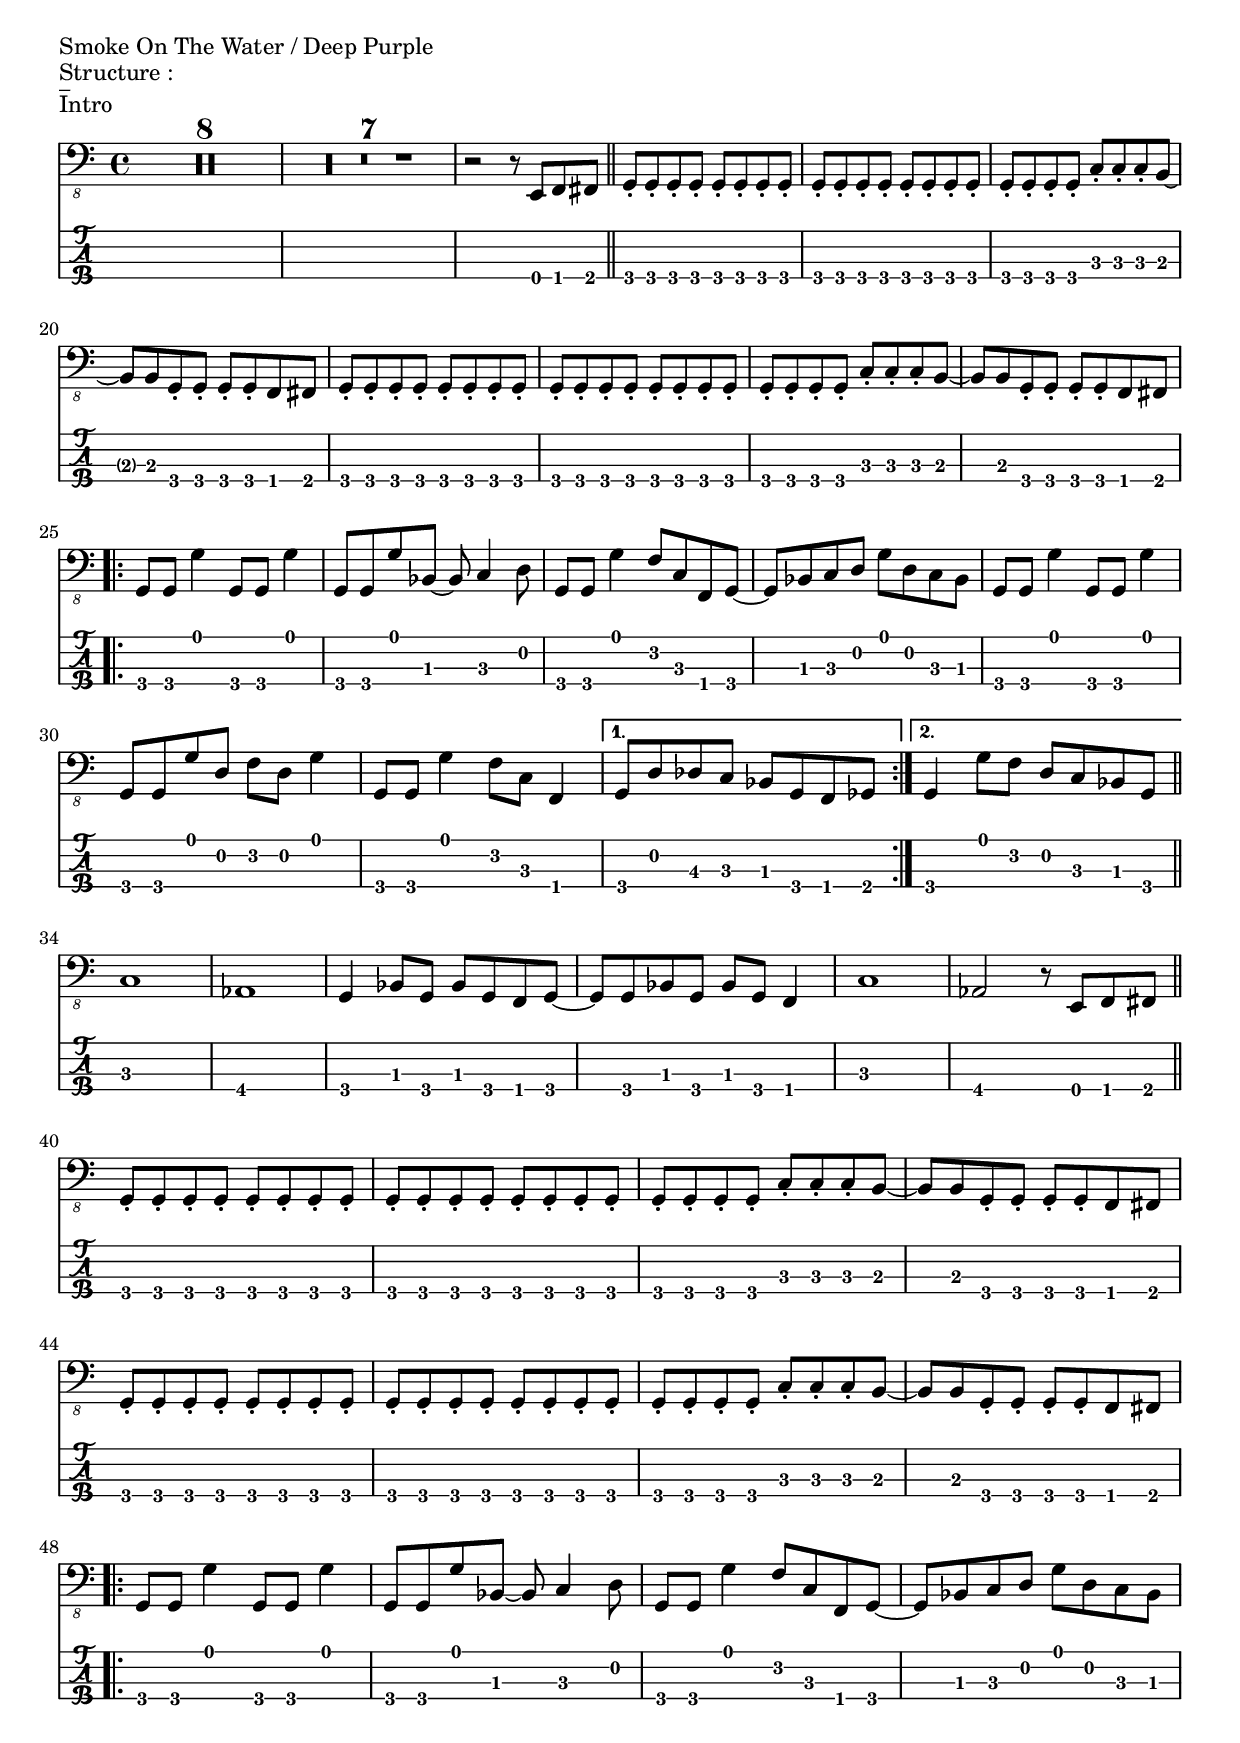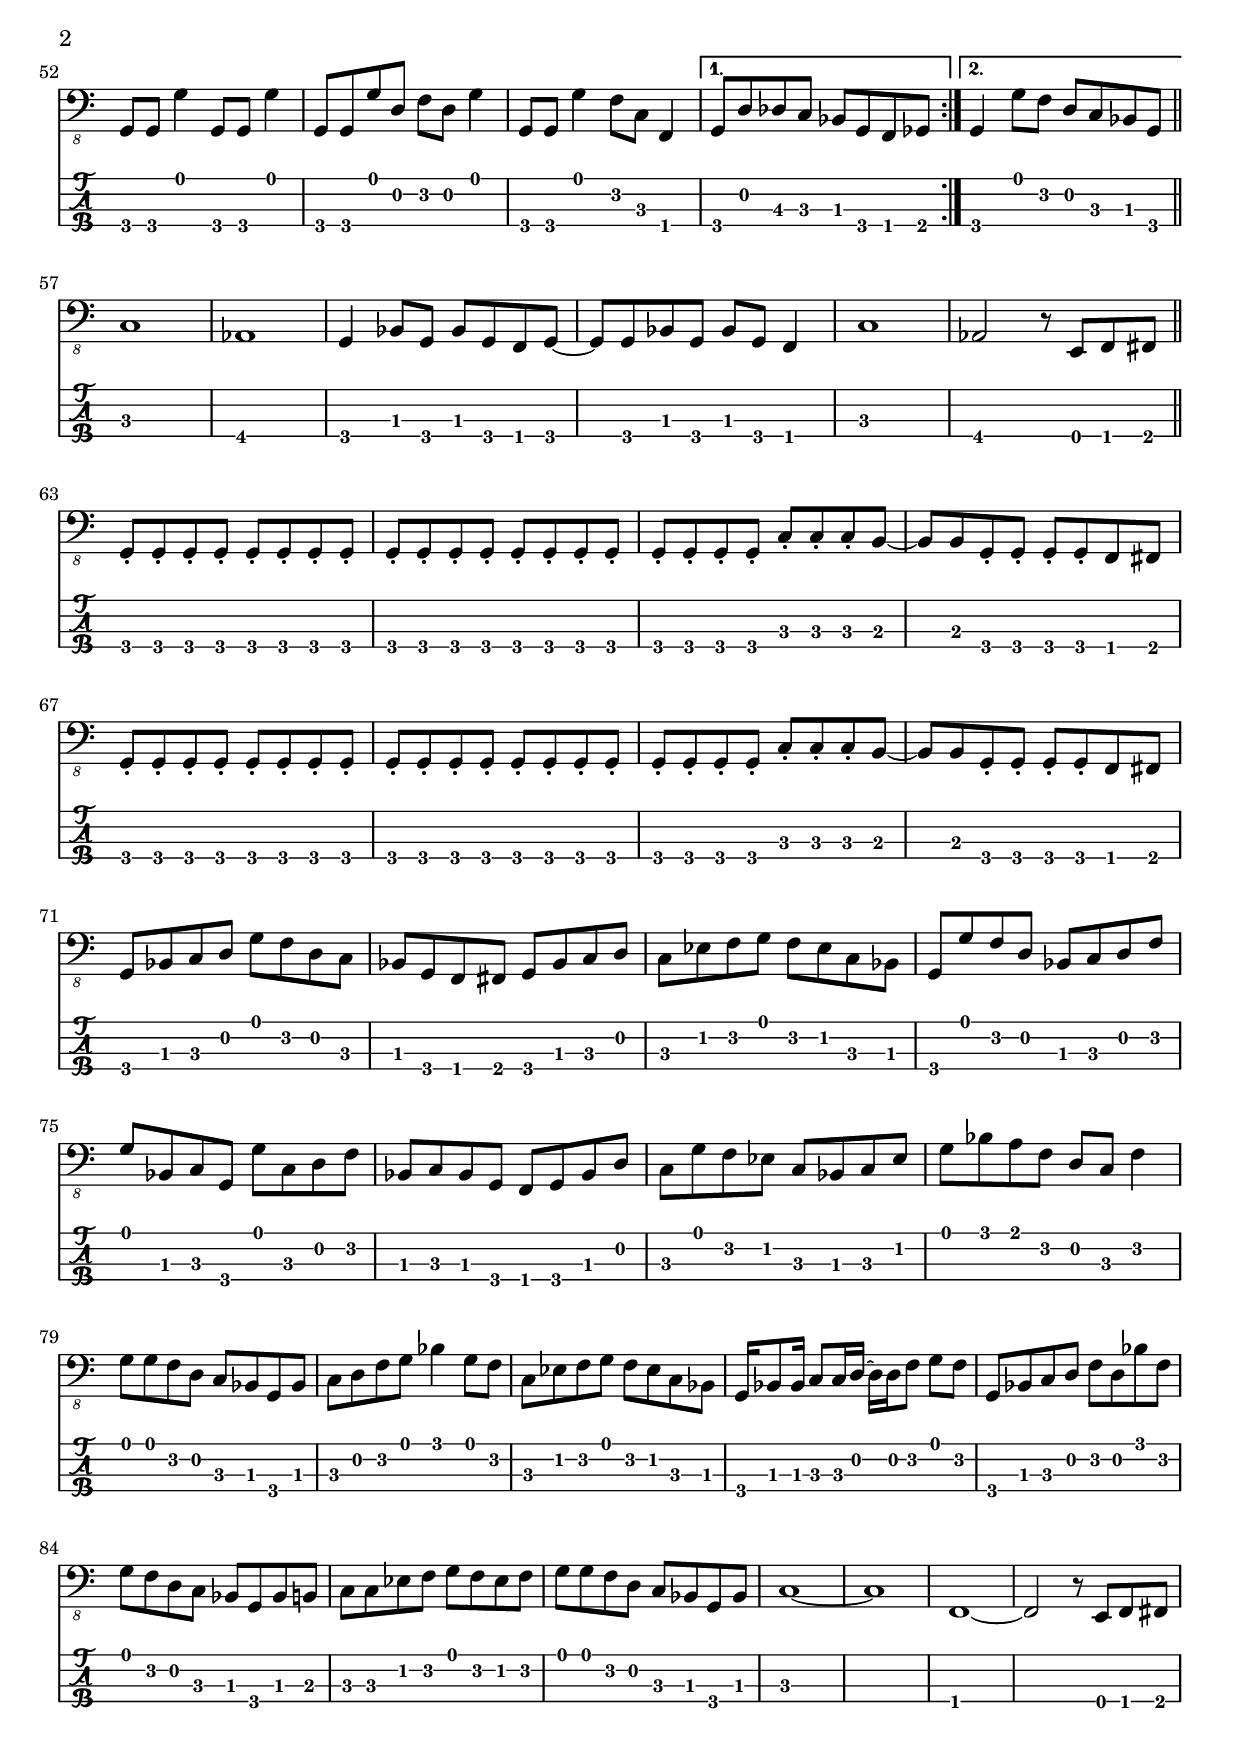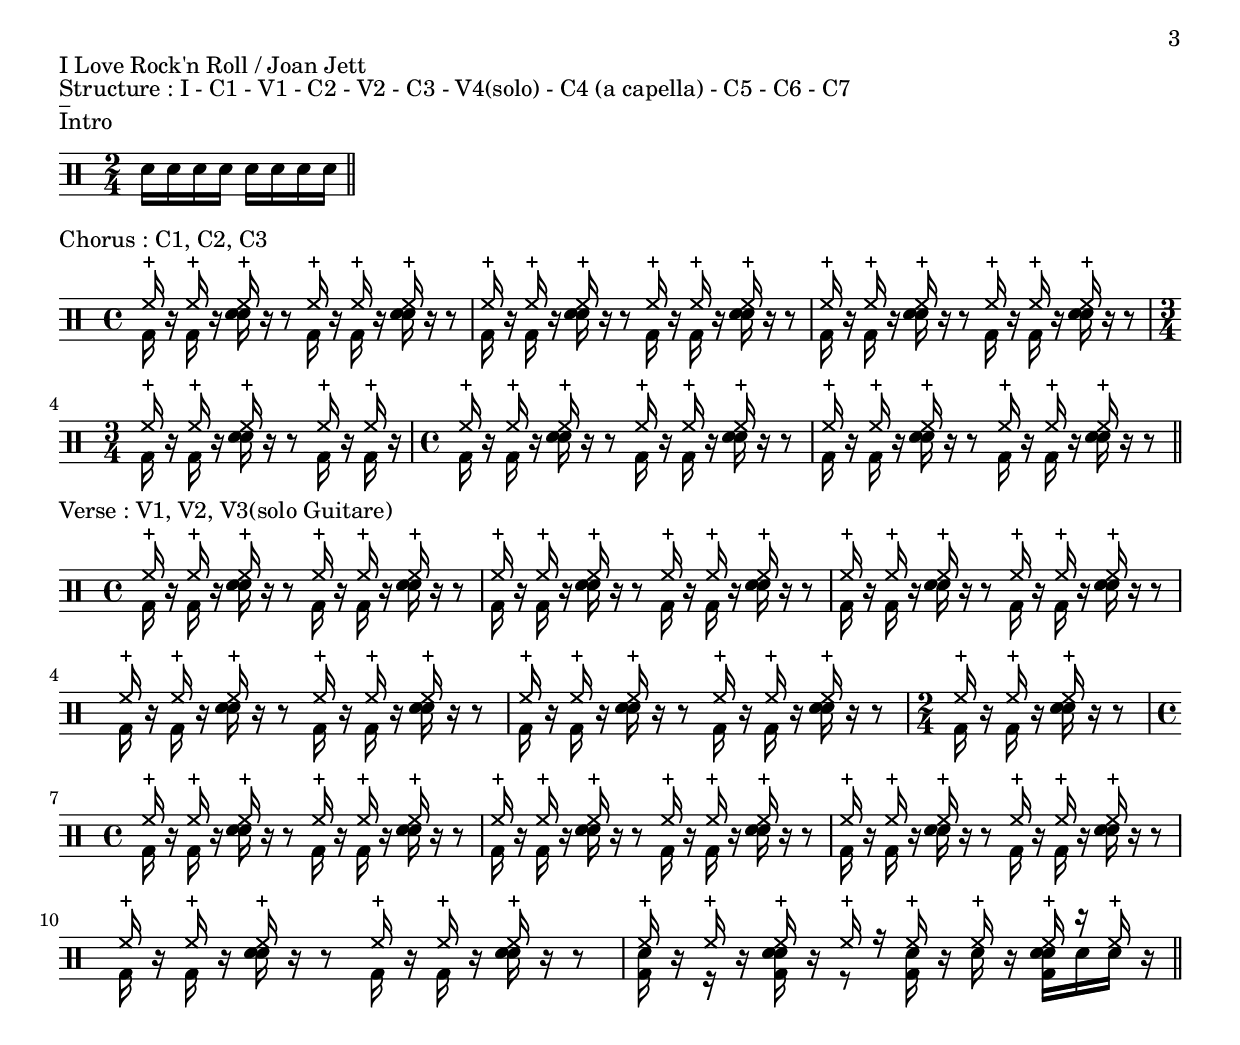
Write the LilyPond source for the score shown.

%{
############################
STRUCTURE 

Intro 
- 8 * 4/4 guitare1 [1 - 8]
- 8 * 4/4 guitare1 guit2 drums [9 - 16]
- 8 * 4/4 + basse [17 - 24]

Verse [25 - 40] chant

Chorus [41 - 46] chant

Re-intro [47 - 54] instrumental

Verse [55 - 70] chant

Chorus [71 - 76] chant

Re-intro [77 - 84] instrumental

Solo guitare [85 - 108] instrumental

Re-intro [105 - 112] instrumental

Verse [113 - 128] chant

Chorus [129 - 134] chant

Outro [135 - 150] = 2 x Re-intro

Fade Out [151 - 163] = x Re-intro + impro

#############################
PAROLES
V1
We all came out to Montreux
On the Lake Geneva shoreline
To make records with a mobile, yeah
We didn't have much time now
Frank Zappa and the Mothers
Were at the best place around
But some stupid with a flare gun
Burned the place to the ground

Chorus
Smoke on the water, a fire in the sky
(Smoke) on the water, you guys are great

V2
They burned down the gambling house
It died with an awful sound
Funky Claude was running in and out
He was pulling kids out the ground now
When it all was over
Find another place
Swiss time was running out
It seemed that we would lose the race

Chorus
Smoke on the water, a fire in the sky
Smoke on the water

V3
Burn it down
We ended up at the Grand Hotel
It was empty, cold and bare
The Rolling truck Stones thing just outside
Huh, making our music there now
With a few red lights and a few old beds
We made a place to sweat
No matter what we get out of this
I know, I know we'll never forget

Chorus
Smoke on the water, a fire in the sky
Smoke on the water
%}


%test

%test2

%test3
%% Generated by lilypond-book
%% Options: [exampleindent=10.16\mm,indent=0\mm,line-width=160\mm,quote,ragged-right]
%\include "lilypond-book-preamble.ly"


% ****************************************************************
% Start cut-&-pastable-section
% ****************************************************************



\paper {
  indent = 0\mm
%  line-width = 160\mm
%  % offset the left padding, also add 1mm as lilypond creates cropped
%  % images with a little space on the right
%  line-width = #(- line-width (* mm  3.000000) (* mm 1))
%  line-width = 160\mm - 2.0 * 10.16\mm
%  % offset the left padding, also add 1mm as lilypond creates cropped
%  % images with a little space on the right
%  line-width = #(- line-width (* mm  3.000000) (* mm 1))
%  ragged-right = ##t
	score-markup-spacing = #'((basic-distance . 8)
         (minimum-distance . 1)
         (padding . 1))
}


\version "2.24.1"
%\title = "Smoke On The Water"
%\composer = "Deep Purple"

%\layout {
  
%}

guitareIntro = \chords {
	r2 
}

guitarePartieA = \chords {
	e1 a2 b2 e1 
	\time 3/4 
	a2 r4
	\time 4/4
	e1 e 
}

guitarePartieB = \chords {
	e1 e e b a2 b e a1 a1 a4 r2. r1 b1
}

guitarePartieC = \chords {
	\time 4/4
	r1 r1 r1 r1 |
	\bar "||"
	\break
}

guitareOutro = \chords {
        
	
	e1 a2 b2 e1 
	\time 3/4 
	a2 r4 
}


basse = \relative {
  %Intro

  \set TabStaff.minimumFret = #0
  \set TabStaff.restrainOpenStrings = ##t
  \compressMMRests { R1*4/4*8 } |
  \compressMMRests { R1*4/4*7 } |
  r2 r8 e,, f fis | \bar "||"
  g-. g-. g-. g-. g-. g-. g-. g-. | g-. g-. g-. g-. g-. g-. g-. g-. | g-. g-. g-. g-. c-. c-. c-. b~ | b b g-. g-. g-. g-. f fis |
  g-. g-. g-. g-. g-. g-. g-. g-. | g-. g-. g-. g-. g-. g-. g-. g-. | g-. g-. g-. g-. c-. c-. c-. b~ | b b g-. g-. g-. g-. f fis |
  \break

  %Verse
  \set TabStaff.minimumFret = #0
  \set TabStaff.restrainOpenStrings = ##t	
  \repeat volta 2 {
    g8 g g'4 g,8 g g'4 | g,8 g g' bes,~bes c4 d8 | g,8 g g'4 f8 c f, g~ | g bes c d g d c bes |
    g8 g g'4 g,8 g g'4 | g,8 g g' d f d g4 | g,8 g g'4 f8 c f,4 | 
    \alternative {
      \volta 1 { g8 d' des c bes g f ges }
      \volta 2 { g4 g'8 f d c bes g }
    }
  }
  \bar "||"
  \break

  %Chorus
  \set TabStaff.minimumFret = #0
  \set TabStaff.restrainOpenStrings = ##t	
  c1 | aes | g4 bes8 g bes g f g~ | g g bes g bes g f4 | 
  c'1 | aes2 r8 e f fis |
  \bar "||"
  \break

  %Re-intro
  g-. g-. g-. g-. g-. g-. g-. g-. | g-. g-. g-. g-. g-. g-. g-. g-. | g-. g-. g-. g-. c-. c-. c-. b~ | b b g-. g-. g-. g-. f fis |
  g-. g-. g-. g-. g-. g-. g-. g-. | g-. g-. g-. g-. g-. g-. g-. g-. | g-. g-. g-. g-. c-. c-. c-. b~ | b b g-. g-. g-. g-. f fis |
  \break

  %Verse
  \set TabStaff.minimumFret = #0
  \set TabStaff.restrainOpenStrings = ##t	
  \repeat volta 2 {
    g8 g g'4 g,8 g g'4 | g,8 g g' bes,~bes c4 d8 | g,8 g g'4 f8 c f, g~ | g bes c d g d c bes |
    g8 g g'4 g,8 g g'4 | g,8 g g' d f d g4 | g,8 g g'4 f8 c f,4 | 
    \alternative {
      \volta 1 { g8 d' des c bes g f ges }
      \volta 2 { g4 g'8 f d c bes g }
    }
  }
  \bar "||"
  \break

  %Chorus
  \set TabStaff.minimumFret = #0
  \set TabStaff.restrainOpenStrings = ##t	
  c1 | aes | g4 bes8 g bes g f g~ | g g bes g bes g f4 | 
  c'1 | aes2 r8 e f fis |
  \bar "||"
  \break

  %Re-intro
  g-. g-. g-. g-. g-. g-. g-. g-. | g-. g-. g-. g-. g-. g-. g-. g-. | g-. g-. g-. g-. c-. c-. c-. b~ | b b g-. g-. g-. g-. f fis |
  g-. g-. g-. g-. g-. g-. g-. g-. | g-. g-. g-. g-. g-. g-. g-. g-. | g-. g-. g-. g-. c-. c-. c-. b~ | b b g-. g-. g-. g-. f fis |
  \break

  %Solo
  g bes c d g f d c | bes g f fis g bes c d | c ees f g f ees c bes | g g' f d bes c d f | 
  g bes, c g g' c, d f | bes, c bes g f g bes d | c g' f ees c bes c ees | g bes a f d c f4 |
  g8 g f d c bes g bes | c d f g bes4 g8 f | c ees f g f ees c bes | g16 bes8 bes16 c8 c16 d~ d d f8 g f |
  g, bes c d f d bes' f | g f d c bes g bes b | c c ees f g f ees f | g g f d c bes g bes |
  c1~ | c1 | f,1~ | f2 r8 e f fis | 
}


	
\markup {Smoke On The Water / Deep Purple}
\markup {Structure : }
\markup {_}

\markup {Intro}
<<
  \new Voice \with {
  \omit StringNumber
  } 
  {
    \clef "bass_8"
    \time 4/4
    \basse
  }
  %\guitareIntro
  \new TabStaff \with {
    stringTunings = #bass-tuning
  }
  {
    \basse
  }
>>



\pageBreak
\markup {I Love Rock'n Roll / Joan Jett}
\markup {Structure : I - C1 - V1 - C2 - V2 - C3 - V4(solo) - C4 (a capella) - C5 - C6 - C7}
\markup {_}

\markup {Intro}
upIntro = \drummode {
  \time 2/4
  
}
downIntro = \drummode {
  \time 2/4
  sn16 sn sn sn sn sn sn sn | \bar"||"
}
\new DrumStaff <<
  \new DrumVoice { \voiceOne \upIntro }
  \new DrumVoice { \voiceTwo \downIntro }
>>

\markup {Chorus : C1, C2, C3}
upChorus = \drummode {
  \time 4/4
  hhc16 r hhc16 r hhc16 r r8 hhc16 r hhc16 r hhc16 r r8 |  
  hhc16 r hhc16 r hhc16 r r8 hhc16 r hhc16 r hhc16 r r8 | 
  hhc16 r hhc16 r hhc16 r r8 hhc16 r hhc16 r hhc16 r r8 | 
  \time 3/4
  hhc16 r hhc16 r hhc16 r r8 hhc16 r hhc16 r |
  \time 4/4
  hhc16 r hhc16 r hhc16 r r8 hhc16 r hhc16 r hhc16 r r8 |  
  hhc16 r hhc16 r hhc16 r r8 hhc16 r hhc16 r hhc16 r r8 | 
  
}
downChorus = \drummode {
  \time 4/4
  bd16 r bd16 r <<sn16 sn16>> r r8 bd16 r bd16 r <<sn16 sn16>> r r8 |
  bd16 r bd16 r <<sn16 sn16>> r r8 bd16 r bd16 r <<sn16 sn16>> r r8 |
  bd16 r bd16 r <<sn16 sn16>> r r8 bd16 r bd16 r <<sn16 sn16>> r r8 |
  \time 3/4
  bd16 r bd16 r <<sn16 sn16>> r r8 bd16 r bd16 r | 
  \time 4/4
  bd16 r bd16 r <<sn16 sn16>> r r8 bd16 r bd16 r <<sn16 sn16>> r r8 |
  bd16 r bd16 r <<sn16 sn16>> r r8 bd16 r bd16 r <<sn16 sn16>> r r8 | \bar"||"
}
\new DrumStaff 
  \with {
    \consists Merge_rests_engraver}
<<
  \new DrumVoice { \voiceOne \upChorus }
  \new DrumVoice { \voiceTwo \downChorus }
>>

\markup {Verse : V1, V2, V3(solo Guitare) }
upVerse = \drummode {
  \time 4/4
  hhc16 r hhc16 r hhc16 r r8 hhc16 r hhc16 r hhc16 r r8 |  
  hhc16 r hhc16 r hhc16 r r8 hhc16 r hhc16 r hhc16 r r8 | 
  hhc16 r hhc16 r hhc16 r r8 hhc16 r hhc16 r hhc16 r r8 | 
  hhc16 r hhc16 r hhc16 r r8 hhc16 r hhc16 r hhc16 r r8 | 
  hhc16 r hhc16 r hhc16 r r8 hhc16 r hhc16 r hhc16 r r8 | 
  \time 2/4
  hhc16 r hhc16 r hhc16 r r8 |
  \time 4/4
  hhc16 r hhc16 r hhc16 r r8 hhc16 r hhc16 r hhc16 r r8 |  
  hhc16 r hhc16 r hhc16 r r8 hhc16 r hhc16 r hhc16 r r8 | 
  hhc16 r hhc16 r hhc16 r r8 hhc16 r hhc16 r hhc16 r r8 |  
  hhc16 r hhc16 r hhc16 r r8 hhc16 r hhc16 r hhc16 r r8 | 
  hhc16 r hhc16 r hhc16 r hhc16 r hhc16 r hhc16 r hhc16 r hhc16 r | 
  
}
downVerse = \drummode {
  \time 4/4
  bd16 r bd16 r <<sn16 sn16>> r r8 bd16 r bd16 r <<sn16 sn16>> r r8 |
  bd16 r bd16 r <<sn16 sn16>> r r8 bd16 r bd16 r <<sn16 sn16>> r r8 |
  bd16 r bd16 r <<sn16 sn16>> r r8 bd16 r bd16 r <<sn16 sn16>> r r8 |
  bd16 r bd16 r <<sn16 sn16>> r r8 bd16 r bd16 r <<sn16 sn16>> r r8 |
  bd16 r bd16 r <<sn16 sn16>> r r8 bd16 r bd16 r <<sn16 sn16>> r r8 |
  \time 2/4
  bd16 r bd16 r <<sn16 sn16>> r r8 | 
  \time 4/4
  bd16 r bd16 r <<sn16 sn16>> r r8 bd16 r bd16 r <<sn16 sn16>> r r8 |
  bd16 r bd16 r <<sn16 sn16>> r r8 bd16 r bd16 r <<sn16 sn16>> r r8 |
  bd16 r bd16 r <<sn16 sn16>> r r8 bd16 r bd16 r <<sn16 sn16>> r r8 |
  bd16 r bd16 r <<sn16 sn16>> r r8 bd16 r bd16 r <<sn16 sn16>> r r8 |
  <<bd16 sn16>> r r16 r <<bd16 sn16 sn16>> r r8 <<bd16 sn16>> r sn16 r <<bd16 sn16 sn16>> sn sn r16 |
  \bar"||"
}
\new DrumStaff 
  \with {
    \consists Merge_rests_engraver}
<<
  \new DrumVoice { \voiceOne \upVerse }
  \new DrumVoice { \voiceTwo \downVerse }
>>
